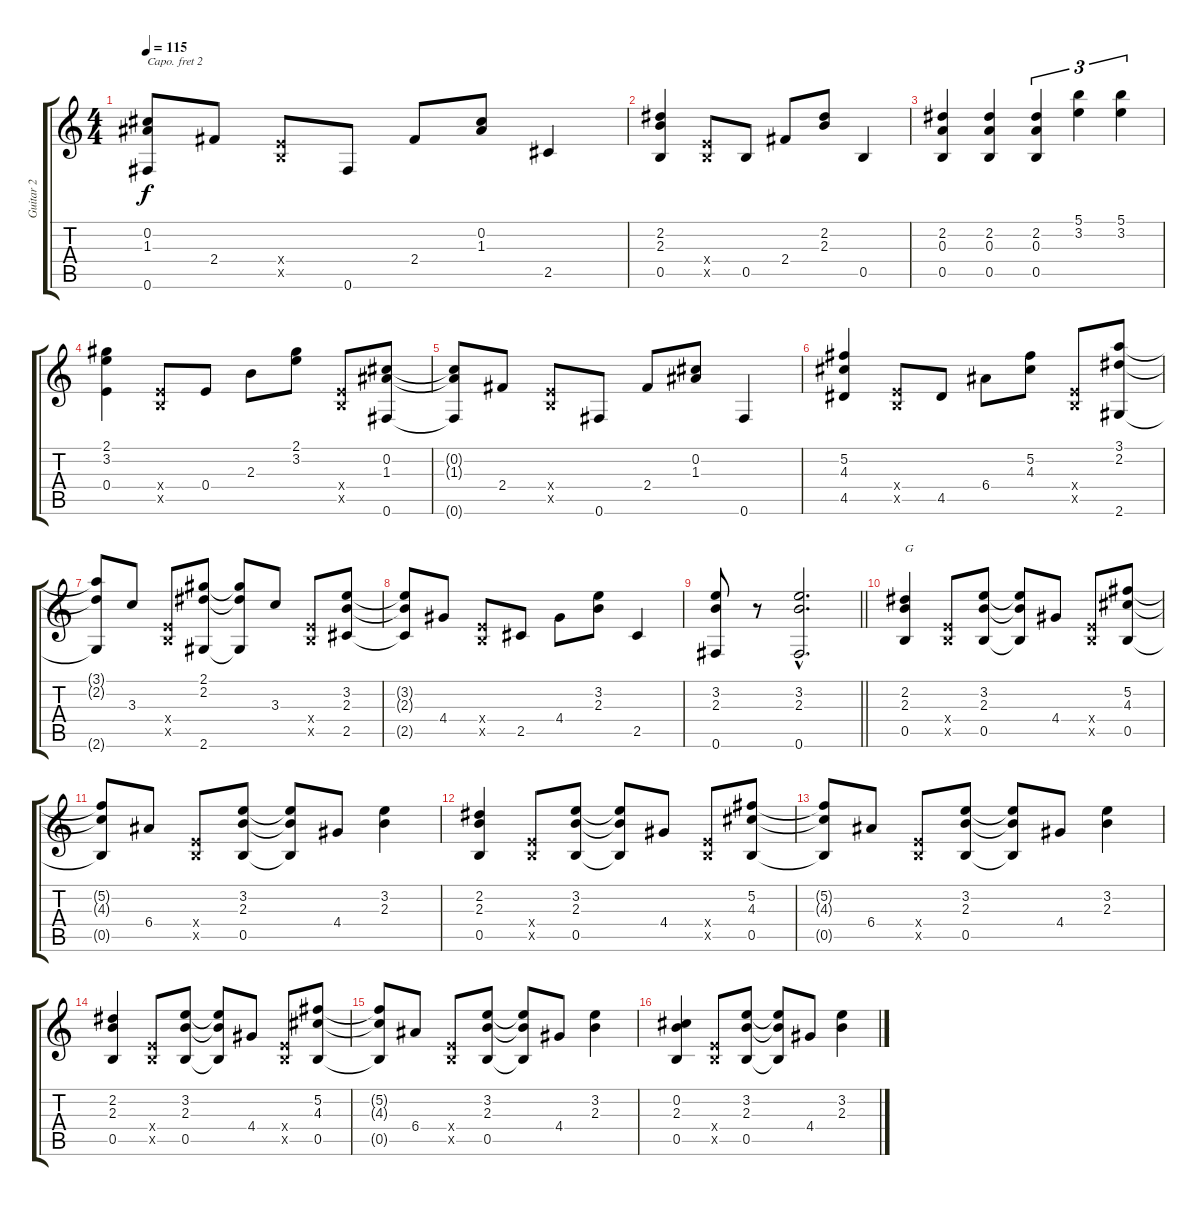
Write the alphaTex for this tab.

\track ("Guitar 2" "Guitar 2") {instrument acousticguitarnylon}
\staff {score tabs}
\capo 2
\tuning (E4 B3 G3 D3 A2 E2) {hide}
\ts (4 4)
\tempo 115
\clef g2
\ks c
(0.2{t} 1.3{t} 0.6{t}).8{dy f} 2.4.8 (0.4{x} 0.5{x}).8 0.6.8 2.4.8 (0.2 1.3).8 2.5.4 |
(2.2 2.3 0.5).4 (0.4{x} 0.5{x}).8 0.5.8 2.4.8 (2.2 2.3).8 0.5.4 |
(2.2 0.3 0.5).4 (2.2 0.3 0.5).4 (2.2 0.3 0.5).4{tu (3 2)} (5.1 3.2).4{tu (3 2)} (5.1 3.2).4{tu (3 2)} |
(2.1 3.2 0.4).4 (0.4{x} 0.5{x}).8 0.4.8 2.3.8 (2.1 3.2).8 (0.4{x} 0.5{x}).8 (0.2 1.3 0.6).8 |
(0.2{t} 1.3{t} 0.6{t}).8 2.4.8 (0.4{x} 0.5{x}).8 0.6.8 2.4.8 (0.2 1.3).8 0.6.4 |
(5.2 4.3 4.5).4 (0.4{x} 0.5{x}).8 4.5.8 6.4.8 (5.2 4.3).8 (0.4{x} 0.5{x}).8 (3.1 2.2 2.6).8 |
(3.1{t} 2.2{t} 2.6{t}).8 3.3.8 (0.4{x} 0.5{x}).8 (2.1 2.2 2.6).8 (2.1{t} 2.2{t} 2.6{t}).8 3.3.8 (0.4{x} 0.5{x}).8 (3.2 2.3 2.5).8 |
(3.2{t} 2.3{t} 2.5{t}).8 4.4.8 (0.4{x} 0.5{x}).8 2.5.8 4.4.8 (3.2 2.3).8 2.5.4 |
\barLineRight lightlight
(3.2 2.3 0.6).8 r.8 (3.2{hac} 2.3{hac} 0.6{hac}).2{d} |
(2.2 2.3 0.5).4{txt "G"} (0.4{x} 0.5{x}).8 (3.2 2.3 0.5).8 (3.2{t} 2.3{t} 0.5{t}).8 4.4.8 (0.4{x} 0.5{x}).8 (5.2 4.3 0.5).8 |
(5.2{t} 4.3{t} 0.5{t}).8 6.4.8 (0.4{x} 0.5{x}).8 (3.2 2.3 0.5).8 (3.2{t} 2.3{t} 0.5{t}).8 4.4.8 (3.2 2.3).4 |
(2.2 2.3 0.5).4 (0.4{x} 0.5{x}).8 (3.2 2.3 0.5).8 (3.2{t} 2.3{t} 0.5{t}).8 4.4.8 (0.4{x} 0.5{x}).8 (5.2 4.3 0.5).8 |
(5.2{t} 4.3{t} 0.5{t}).8 6.4.8 (0.4{x} 0.5{x}).8 (3.2 2.3 0.5).8 (3.2{t} 2.3{t} 0.5{t}).8 4.4.8 (3.2 2.3).4 |
(2.2 2.3 0.5).4 (0.4{x} 0.5{x}).8 (3.2 2.3 0.5).8 (3.2{t} 2.3{t} 0.5{t}).8 4.4.8 (0.4{x} 0.5{x}).8 (5.2 4.3 0.5).8 |
(5.2{t} 4.3{t} 0.5{t}).8 6.4.8 (0.4{x} 0.5{x}).8 (3.2 2.3 0.5).8 (3.2{t} 2.3{t} 0.5{t}).8 4.4.8 (3.2 2.3).4 |
(0.2 2.3 0.5).4 (0.4{x} 0.5{x}).8 (3.2 2.3 0.5).8 (3.2{t} 2.3{t} 0.5{t}).8 4.4.8 (3.2 2.3).4
